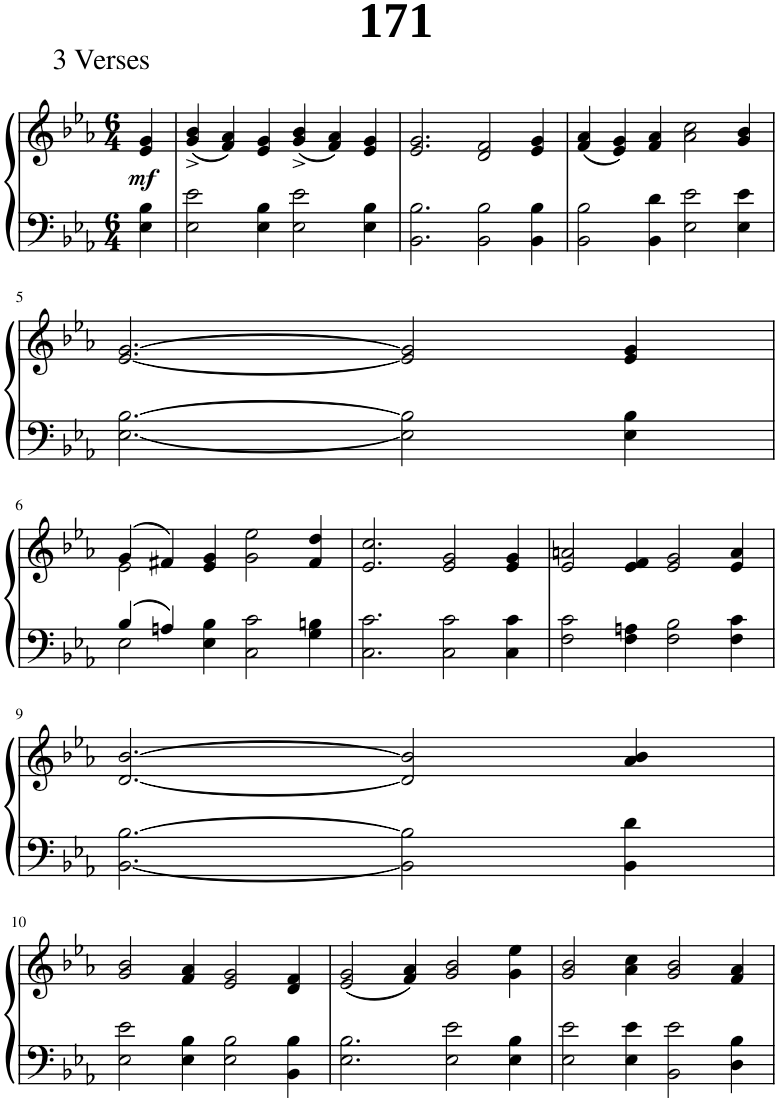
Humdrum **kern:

**kern	**kern	**dynam
*part1	*part1	*part1
*staff2	*staff1	*staff1/2
*I"Piano	*	*
*I'Pno.	*	*
*clefF4	*clefG2	*
*k[b-e-a-]	*k[b-e-a-]	*
*M6/4	*M6/4	*
=1	=1	=1
!	!	!LO:DY:b
4E-\ 4B-\	4e-/ 4g/	mf
=2	=2	=2
2E-\ 2e-\	(4g/^ 4b-/^	.
.	4f/ 4a-/)	.
4E-\ 4B-\	4e-/ 4g/	.
2E-\ 2e-\	(4g/^ 4b-/^	.
.	4f/ 4a-/)	.
4E-\ 4B-\	4e-/ 4g/	.
=3	=3	=3
2.BB-\ 2.B-\	2.e-/ 2.g/	.
2BB-\ 2B-\	2d/ 2f/	.
4BB-\ 4B-\	4e-/ 4g/	.
=4	=4	=4
2BB-\ 2B-\	(4f/ 4a-/	.
.	4e-/ 4g/)	.
4BB-\ 4d\	4f/ 4a-/	.
2E-\ 2e-\	2a-\ 2cc\	.
4E-\ 4e-\	4g/ 4b-/	.
!!LO:LB:g=z
=5	=5	=5
[2.E-\ [2.B-\	[2.e-/ [2.g/	.
2E-\] 2B-\]	2e-/] 2g/]	.
4E-\ 4B-\	4e-/ 4g/	.
!!LO:LB:g=z
=6	=6	=6
*^	*^	*
4B-/	2E-\	(4g/	2e-\	.
4An/	.	4f#X/)	.	.
4ryy	4E-\ 4B-\	4e-/ 4g/	1ryy	.
2ryy	2C\ 2c\	2g\ 2ee-\	.	.
4ryy	4G\ 4Bn\	4f#/ 4dd/	.	.
*v	*v	*	*	*
*	*v	*v	*
=7	=7	=7
2.C\ 2.c\	2.e-/ 2.cc/	.
2C\ 2c\	2e-/ 2g/	.
4C\ 4c\	4e-/ 4g/	.
=8	=8	=8
2F\ 2c\	2e-/ 2an/	.
4F\ 4An\	4e-/ 4f/	.
2F\ 2B-\	2e-/ 2g/	.
4F\ 4c\	4e-/ 4a/	.
!!LO:LB:g=z
=9	=9	=9
[2.BB-\ [2.B-\	[2.d/ [2.b-/	.
2BB-\] 2B-\]	2d/] 2b-/]	.
4BB-\ 4d\	4a-/ 4b-/	.
!!LO:LB:g=z
=10	=10	=10
2E-\ 2e-\	2g/ 2b-/	.
4E-\ 4B-\	4f/ 4a-/	.
2E-\ 2B-\	2e-/ 2g/	.
4BB-\ 4B-\	4d/ 4f/	.
=11	=11	=11
2.E-\ 2.B-\	(2e-/ 2g/	.
.	4f/ 4a-/)	.
2E-\ 2e-\	2g/ 2b-/	.
4E-\ 4B-\	4g\ 4ee-\	.
=12	=12	=12
2E-\ 2e-\	2g/ 2b-/	.
4E-\ 4e-\	4a-\ 4cc\	.
2BB-\ 2e-\	2g/ 2b-/	.
4D\ 4B-\	4f/ 4a-/	.
=	=	=
*-	*-	*-
